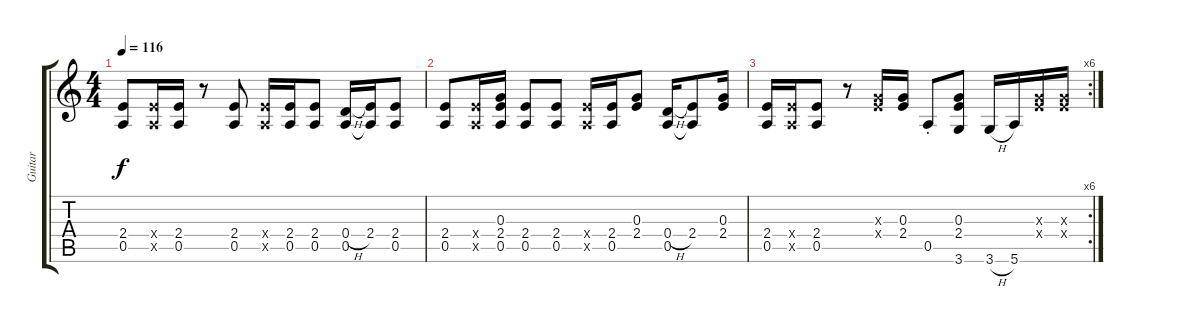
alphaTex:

\track ("Guitar" "Guitar") {instrument electricguitarclean}
\staff {score tabs}
\tuning (E4 B3 G3 D3 A2 E2) {hide}
\ts (4 4)
\tempo 116
\clef g2
\ks c
(2.4 0.5).8{dy f} (2.4{x} 0.5{x}).16 (2.4 0.5).16 r.8 (2.4 0.5).8 (2.4{x} 0.5{x}).16 (2.4 0.5).16 (2.4 0.5).8 (0.4{h} 0.5).16 (2.4 0.5{t}).16 (2.4 0.5).8 |
(2.4 0.5).8 (2.4{x} 0.5{x}).16 (0.3 2.4 0.5).16 (2.4 0.5).8 (2.4 0.5).8 (2.4{x} 0.5{x}).16 (2.4 0.5).16 (0.3 2.4).8 (0.4{h} 0.5).16 (2.4 0.5{t}).8 (0.3 2.4).16 |
\rc 6
(2.4 0.5).16 (2.4{x} 0.5{x}).16 (2.4 0.5).8 r.8 (0.3{x} 2.4{x}).16 (0.3 2.4).16 0.5{st}.8 (0.3 2.4 3.6).8 3.6{h}.16 5.6.16 (0.3{x} 2.4{x}).16 (0.3{x} 2.4{x}).16
